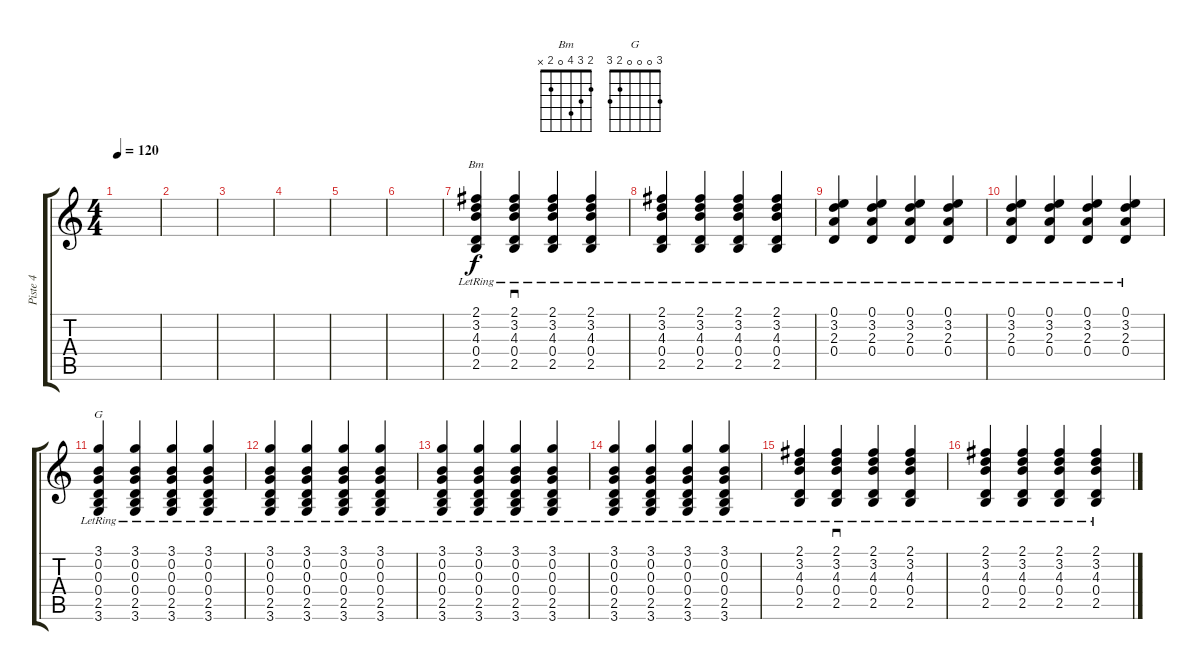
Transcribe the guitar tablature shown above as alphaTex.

\track ("Piste 4" "Piste 4") {instrument acousticguitarsteel}
\staff {score tabs}
\tuning (E4 B3 G3 D3 A2 E2) {hide}
\chord ("Bm" 2 3 4 0 2 x)
\chord ("G" 3 0 0 0 2 3)
\ts (4 4)
\tempo 120
\clef g2
\ks c
|
|
|
|
|
|
(2.1{lr} 3.2{lr} 4.3{lr} 0.4{lr} 2.5{lr}).4{ch "Bm"} (2.1{lr} 3.2{lr} 4.3{lr} 0.4{lr} 2.5{lr}).4{sd} (2.1{lr} 3.2{lr} 4.3{lr} 0.4{lr} 2.5{lr}).4 (2.1{lr} 3.2{lr} 4.3{lr} 0.4{lr} 2.5{lr}).4 |
(2.1{lr} 3.2{lr} 4.3{lr} 0.4{lr} 2.5{lr}).4 (2.1{lr} 3.2{lr} 4.3{lr} 0.4{lr} 2.5{lr}).4 (2.1{lr} 3.2{lr} 4.3{lr} 0.4{lr} 2.5{lr}).4 (2.1{lr} 3.2{lr} 4.3{lr} 0.4{lr} 2.5{lr}).4 |
(0.1{lr} 3.2{lr} 2.3{lr} 0.4{lr}).4 (0.1{lr} 3.2{lr} 2.3{lr} 0.4{lr}).4 (0.1{lr} 3.2{lr} 2.3{lr} 0.4{lr}).4 (0.1{lr} 3.2{lr} 2.3{lr} 0.4{lr}).4 |
(0.1{lr} 3.2{lr} 2.3{lr} 0.4{lr}).4 (0.1{lr} 3.2{lr} 2.3{lr} 0.4{lr}).4 (0.1{lr} 3.2{lr} 2.3{lr} 0.4{lr}).4 (0.1{lr} 3.2{lr} 2.3{lr} 0.4{lr}).4 |
(3.1{lr} 0.2{lr} 0.3{lr} 0.4{lr} 2.5{lr} 3.6{lr}).4{ch "G"} (3.1{lr} 0.2{lr} 0.3{lr} 0.4{lr} 2.5{lr} 3.6{lr}).4 (3.1{lr} 0.2{lr} 0.3{lr} 0.4{lr} 2.5{lr} 3.6{lr}).4 (3.1{lr} 0.2{lr} 0.3{lr} 0.4{lr} 2.5{lr} 3.6{lr}).4 |
(3.1{lr} 0.2{lr} 0.3{lr} 0.4{lr} 2.5{lr} 3.6{lr}).4 (3.1{lr} 0.2{lr} 0.3{lr} 0.4{lr} 2.5{lr} 3.6{lr}).4 (3.1{lr} 0.2{lr} 0.3{lr} 0.4{lr} 2.5{lr} 3.6{lr}).4 (3.1{lr} 0.2{lr} 0.3{lr} 0.4{lr} 2.5{lr} 3.6{lr}).4 |
(3.1{lr} 0.2{lr} 0.3{lr} 0.4{lr} 2.5{lr} 3.6{lr}).4 (3.1{lr} 0.2{lr} 0.3{lr} 0.4{lr} 2.5{lr} 3.6{lr}).4 (3.1{lr} 0.2{lr} 0.3{lr} 0.4{lr} 2.5{lr} 3.6{lr}).4 (3.1{lr} 0.2{lr} 0.3{lr} 0.4{lr} 2.5{lr} 3.6{lr}).4 |
(3.1{lr} 0.2{lr} 0.3{lr} 0.4{lr} 2.5{lr} 3.6{lr}).4 (3.1{lr} 0.2{lr} 0.3{lr} 0.4{lr} 2.5{lr} 3.6{lr}).4 (3.1{lr} 0.2{lr} 0.3{lr} 0.4{lr} 2.5{lr} 3.6{lr}).4 (3.1{lr} 0.2{lr} 0.3{lr} 0.4{lr} 2.5{lr} 3.6{lr}).4 |
(2.1{lr} 3.2{lr} 4.3{lr} 0.4{lr} 2.5{lr}).4 (2.1{lr} 3.2{lr} 4.3{lr} 0.4{lr} 2.5{lr}).4{sd} (2.1{lr} 3.2{lr} 4.3{lr} 0.4{lr} 2.5{lr}).4 (2.1{lr} 3.2{lr} 4.3{lr} 0.4{lr} 2.5{lr}).4 |
(2.1{lr} 3.2{lr} 4.3{lr} 0.4{lr} 2.5{lr}).4 (2.1{lr} 3.2{lr} 4.3{lr} 0.4{lr} 2.5{lr}).4 (2.1{lr} 3.2{lr} 4.3{lr} 0.4{lr} 2.5{lr}).4 (2.1{lr} 3.2{lr} 4.3{lr} 0.4{lr} 2.5{lr}).4
